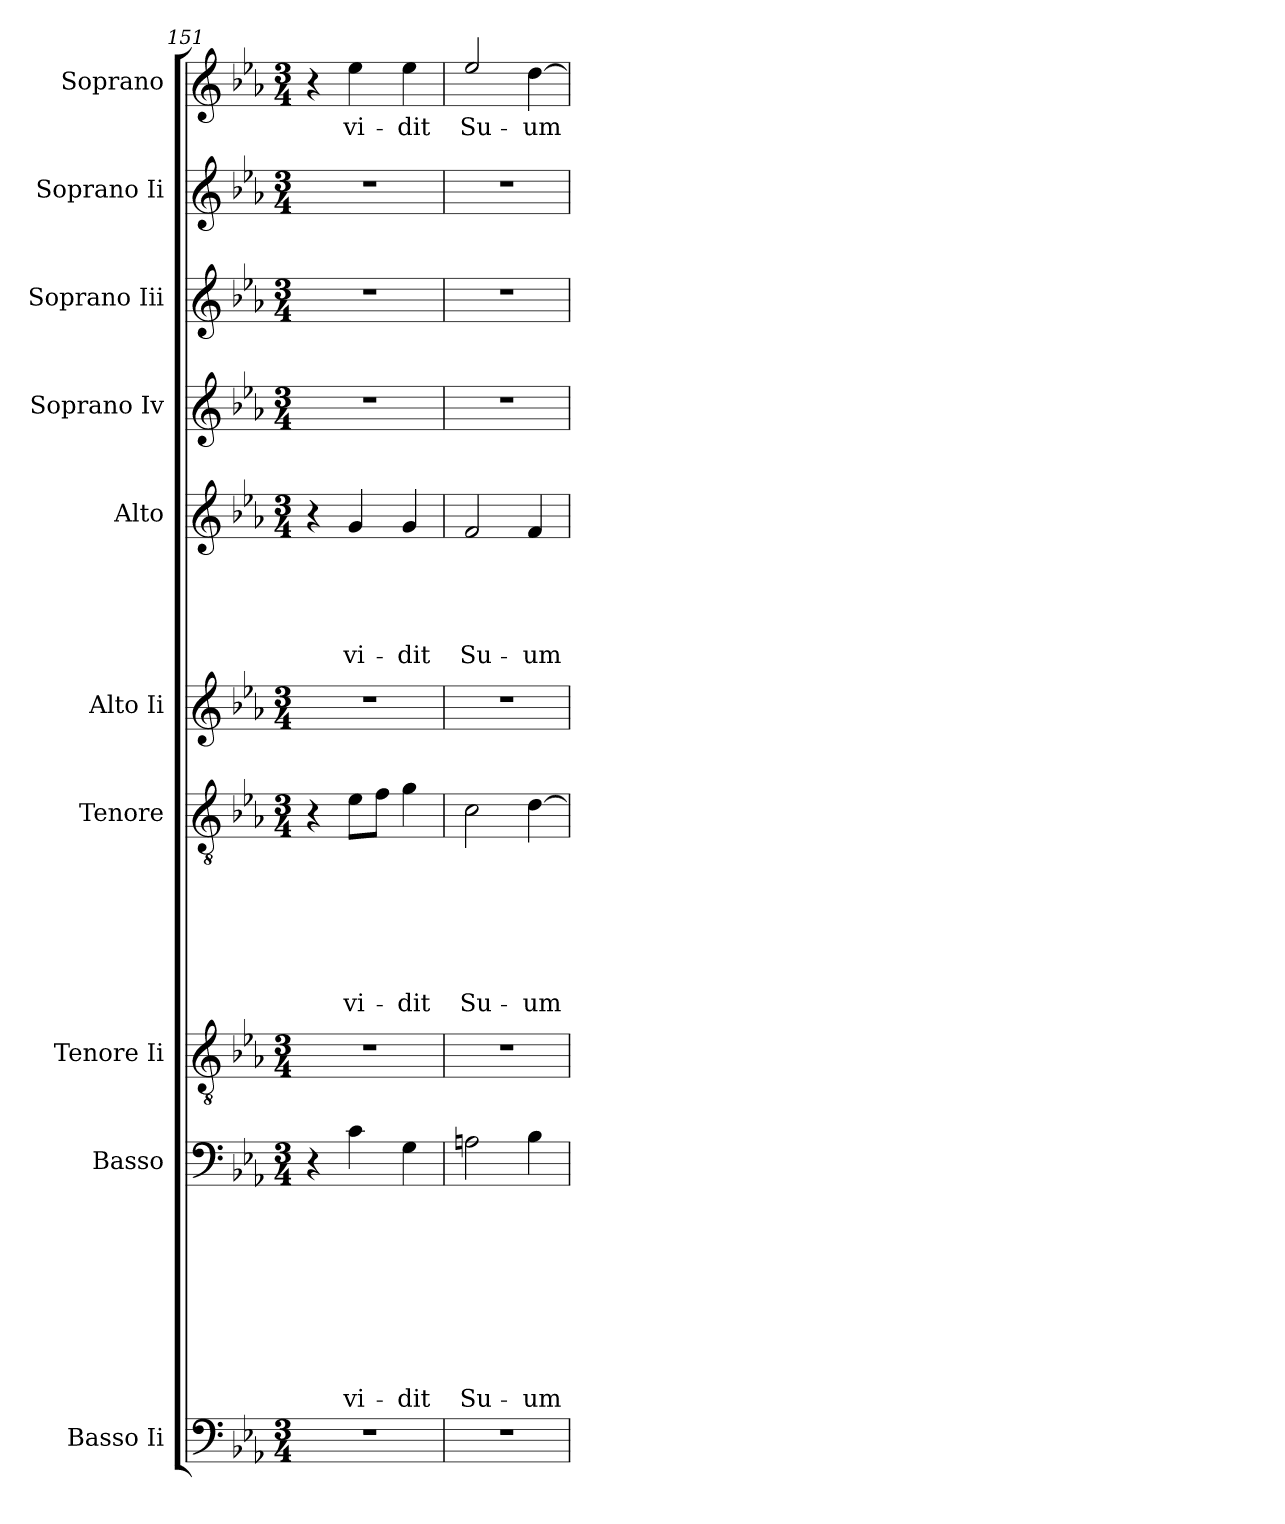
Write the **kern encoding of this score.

**kern	**kern	**text	**text	**text	**text	**text	**text	**text	**text	**text	**kern	**kern	**text	**text	**text	**text	**text	**text	**text	**kern	**kern	**text	**text	**text	**text	**text	**kern	**kern	**kern	**kern	**text
*part10	*part9	*part9	*part9	*part9	*part9	*part9	*part9	*part9	*part9	*part9	*part8	*part7	*part7	*part7	*part7	*part7	*part7	*part7	*part7	*part6	*part5	*part5	*part5	*part5	*part5	*part5	*part4	*part3	*part2	*part1	*part1
*staff10	*staff9	*staff9	*staff9	*staff9	*staff9	*staff9	*staff9	*staff9	*staff9	*staff9	*staff8	*staff7	*staff7	*staff7	*staff7	*staff7	*staff7	*staff7	*staff7	*staff6	*staff5	*staff5	*staff5	*staff5	*staff5	*staff5	*staff4	*staff3	*staff2	*staff1	*staff1
*I"Basso Ii	*I"Basso	*	*	*	*	*	*	*	*	*	*I"Tenore Ii	*I"Tenore	*	*	*	*	*	*	*	*I"Alto Ii	*I"Alto	*	*	*	*	*	*I"Soprano Iv	*I"Soprano Iii	*I"Soprano Ii	*I"Soprano	*
*clefF4	*clefF4	*	*	*	*	*	*	*	*	*	*clefGv2	*clefGv2	*	*	*	*	*	*	*	*clefG2	*clefG2	*	*	*	*	*	*clefG2	*clefG2	*clefG2	*clefG2	*
*k[b-e-a-]	*k[b-e-a-]	*	*	*	*	*	*	*	*	*	*k[b-e-a-]	*k[b-e-a-]	*	*	*	*	*	*	*	*k[b-e-a-]	*k[b-e-a-]	*	*	*	*	*	*k[b-e-a-]	*k[b-e-a-]	*k[b-e-a-]	*k[b-e-a-]	*
*E-:	*E-:	*	*	*	*	*	*	*	*	*	*E-:	*E-:	*	*	*	*	*	*	*	*E-:	*E-:	*	*	*	*	*	*E-:	*E-:	*E-:	*E-:	*
*M3/4	*M3/4	*	*	*	*	*	*	*	*	*	*M3/4	*M3/4	*	*	*	*	*	*	*	*M3/4	*M3/4	*	*	*	*	*	*M3/4	*M3/4	*M3/4	*M3/4	*
=151	=151	=151	=151	=151	=151	=151	=151	=151	=151	=151	=151	=151	=151	=151	=151	=151	=151	=151	=151	=151	=151	=151	=151	=151	=151	=151	=151	=151	=151	=151	=151
!LO:N:vis=1	!	!	!	!	!	!	!	!	!	!	!LO:N:vis=1	!	!	!	!	!	!	!	!	!LO:N:vis=1	!	!	!	!	!	!	!LO:N:vis=1	!LO:N:vis=1	!LO:N:vis=1	!	!
2.r	4r	.	.	.	.	.	.	.	.	.	2.r	4r	.	.	.	.	.	.	.	2.r	4r	.	.	.	.	.	2.r	2.r	2.r	4r	.
!	!	!	!	!	!	!	!	!	!	!LO:LY:b	!	!	!	!	!	!	!	!	!LO:LY:b	!	!	!	!	!	!	!LO:LY:b	!	!	!	!	!LO:LY:b
.	4c\	.	.	.	.	.	.	.	.	vi-	.	8e-\L	.	.	.	.	.	.	vi-	.	4g/	.	.	.	.	vi-	.	.	.	4ee-\	vi-
.	.	.	.	.	.	.	.	.	.	.	.	8f\J	.	.	.	.	.	.	.	.	.	.	.	.	.	.	.	.	.	.	.
!	!	!	!	!	!	!	!	!	!	!LO:LY:b	!	!	!	!	!	!	!	!	!LO:LY:b	!	!	!	!	!	!	!LO:LY:b	!	!	!	!	!LO:LY:b
.	4G\	.	.	.	.	.	.	.	.	-dit	.	4g\	.	.	.	.	.	.	-dit	.	4g/	.	.	.	.	-dit	.	.	.	4ee-\	-dit
=152	=152	=152	=152	=152	=152	=152	=152	=152	=152	=152	=152	=152	=152	=152	=152	=152	=152	=152	=152	=152	=152	=152	=152	=152	=152	=152	=152	=152	=152	=152	=152
!LO:N:vis=1	!	!	!	!	!	!	!	!	!	!LO:LY:b	!LO:N:vis=1	!	!	!	!	!	!	!	!LO:LY:b	!LO:N:vis=1	!	!	!	!	!	!LO:LY:b	!LO:N:vis=1	!LO:N:vis=1	!LO:N:vis=1	!	!LO:LY:b
2.r	2An\	.	.	.	.	.	.	.	.	Su-	2.r	2c\	.	.	.	.	.	.	Su-	2.r	2f/	.	.	.	.	Su-	2.r	2.r	2.r	2ee-/	Su-
!	!	!	!	!	!	!	!	!	!	!LO:LY:b	!	!	!	!	!	!	!	!	!LO:LY:b	!	!	!	!	!	!	!LO:LY:b	!	!	!	!	!LO:LY:b
.	4B-\	.	.	.	.	.	.	.	.	-um	.	[>4d\	.	.	.	.	.	.	-um	.	4f/	.	.	.	.	-um	.	.	.	[>4dd\	-um
=	=	=	=	=	=	=	=	=	=	=	=	=	=	=	=	=	=	=	=	=	=	=	=	=	=	=	=	=	=	=	=
*-	*-	*-	*-	*-	*-	*-	*-	*-	*-	*-	*-	*-	*-	*-	*-	*-	*-	*-	*-	*-	*-	*-	*-	*-	*-	*-	*-	*-	*-	*-	*-
